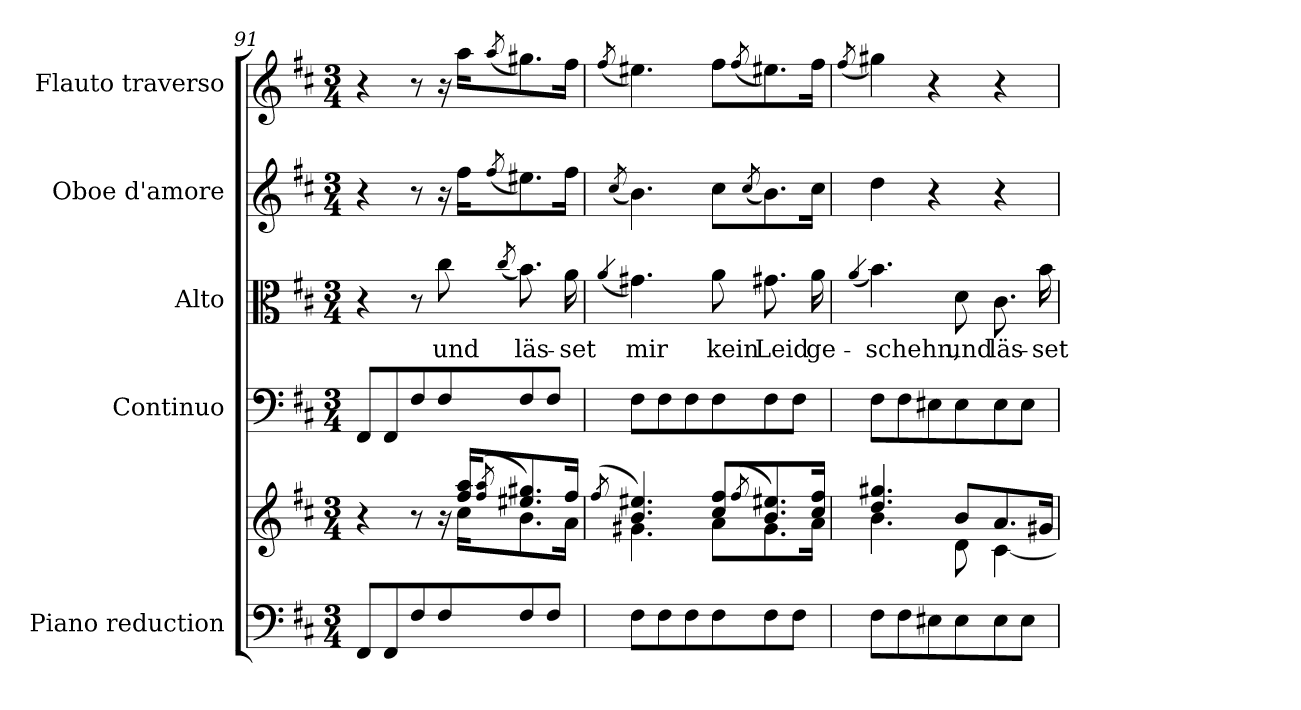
**kern	**kern	**kern	**kern	**text	**kern	**kern
*part5	*part5	*part4	*part3	*part3	*part2	*part1
*staff6	*staff5	*staff4	*staff3	*staff3	*staff2	*staff1
*I"Piano reduction	*	*I"Continuo	*I"Alto	*	*I"Oboe d'amore	*I"Flauto traverso
*I'Pno	*	*	*	*	*I'Ob	*I'Fl
*clefF4	*clefG2	*clefF4	*clefC3	*	*clefG2	*clefG2
*k[f#c#]	*k[f#c#]	*k[f#c#]	*k[f#c#]	*	*k[f#c#]	*k[f#c#]
*M3/4	*M3/4	*M3/4	*M3/4	*	*M3/4	*M3/4
=91	=91	=91	=91	=91	=91	=91
*	*^	*	*	*	*	*
8FF#/L	4r	4ryy	8FF#/L	4r	.	4r	4r
8FF#/	.	.	8FF#/	.	.	.	.
8F#/	8r	8ryy	8F#/	8r	.	8r	8r
!	!	!	!	!	!LO:LY:b	!	!
8F#/	16r	16ryy	8F#/	8cc#\	und	16r	16r
.	16ff#/ 16aa/KL	16cc#\KL	.	.	.	16ff#\KL	16aa\KL
.	(>8qff#/ 8qaa/	.	.	(<8qcc#/	.	(<8qff#/	(<8qaa/
!	!	!	!	!	!LO:LY:b	!	!
8F#/	8.ee#X/ 8.gg#X/)	8.b\	8F#/	8.b\)	läs-	8.ee#X\)	8.gg#X\)
8F#/J	.	.	8F#/J	.	.	.	.
!	!	!	!	!	!LO:LY:b	!	!
.	16ff#/Jk	16a\Jk	.	16a\	-set	16ff#\Jk	16ff#\Jk
=92	=92	=92	=92	=92	=92	=92	=92
.	(>8qff#/	.	.	(<4qa/	.	(<8qcc#/	(<8qff#/
!	!	!	!	!	!LO:LY:b	!	!
8F#\L	4.b/ 4.ee#X/)	4.g#X\	8F#\L	4.g#X\)	mir	4.b\)	4.ee#X\)
8F#\	.	.	8F#\	.	.	.	.
8F#\	.	.	8F#\	.	.	.	.
!	!	!	!	!	!LO:LY:b	!	!
8F#\	8cc#/ 8ff#/L	8a\L	8F#\	8a\	kein	8cc#\L	8ff#\L
.	(>8qff#/	.	.	.	.	(<8qcc#/	(<8qff#/
!	!	!	!	!	!LO:LY:b	!	!
8F#\	8.b/ 8.ee#X/)	8.g#\	8F#\	8.g#X\	Leid	8.b\)	8.ee#X\)
8F#\J	.	.	8F#\J	.	.	.	.
!	!	!	!	!	!LO:LY:b	!	!
.	16cc#/ 16ff#/Jk	16a\Jk	.	16a\	ge-	16cc#\Jk	16ff#\Jk
!!LO:LB:g=z
=93	=93	=93	=93	=93	=93	=93	=93
.	.	.	.	(<4qa/	.	.	(<8qff#/
!	!	!	!	!	!LO:LY:b	!	!
8F#\L	4.dd/ 4.gg#X/	4.b\	8F#\L	4.b\)	-schehn,	4dd\	4gg#X\)
8F#\	.	.	8F#\	.	.	.	.
8E#X\	.	.	8E#X\	.	.	4r	4r
!	!	!	!	!	!LO:LY:b	!	!
8E#\	8b/L	8d\	8E#\	8d\	und	.	.
!	!	!	!	!	!LO:LY:b	!	!
8E#\	8.a/	[4c#\	8E#\	8.c#\	läs-	4r	4r
8E#\J	.	.	8E#\J	.	.	.	.
!	!	!	!	!	!LO:LY:b	!	!
.	16g#X/Jk	.	.	16b\	-set	.	.
*	*v	*v	*	*	*	*	*
=	=	=	=	=	=	=
*-	*-	*-	*-	*-	*-	*-
